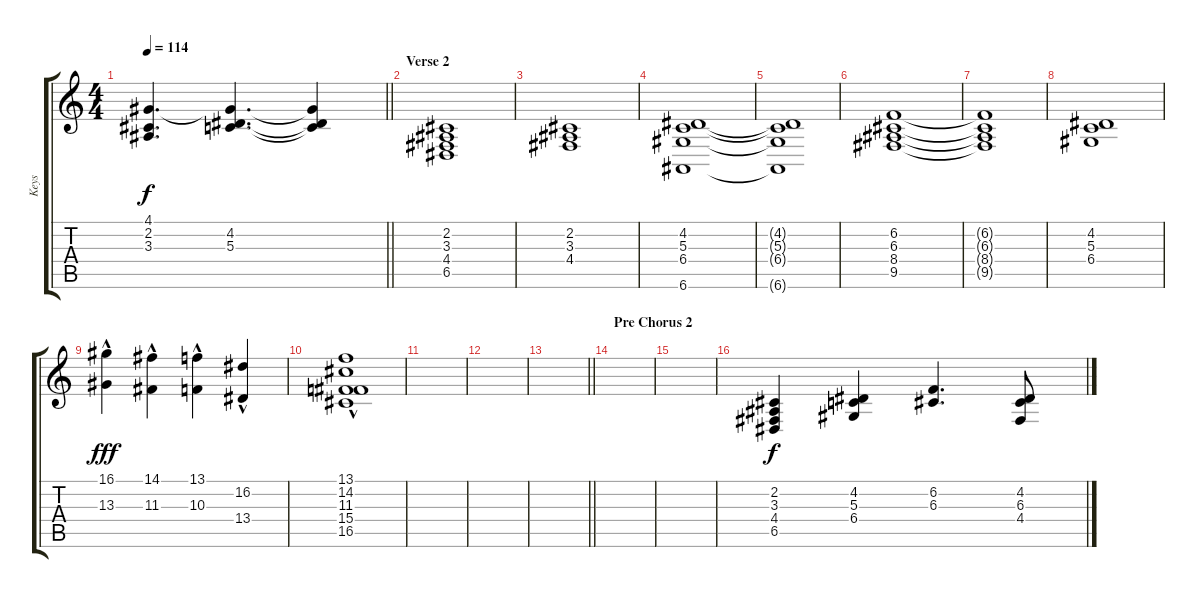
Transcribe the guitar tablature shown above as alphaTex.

\track ("Keys" "Keys") {instrument electricpiano1 bank 255}
\staff {score tabs}
\tuning (E4 B3 G3 D3 A2 E2) {hide}
\ts (4 4)
\tempo 114
\clef g2
\barLineRight lightlight
\ks c
(4.1 2.2 3.3).4{d dy f} (4.1{t} 4.2 5.3).4{d} (4.1{t} 4.2{t} 5.3{t}).4 |
\section ("" "Verse 2")
(2.2 3.3 4.4 6.5).1 |
(2.2 3.3 4.4).1 |
(4.2 5.3 6.4 6.6).1 |
(4.2{t} 5.3{t} 6.4{t} 6.6{t}).1 |
(6.2 6.3 8.4 9.5).1 |
(6.2{t} 6.3{t} 8.4{t} 9.5{t}).1 |
(4.2 5.3 6.4).1 |
(16.1{hac} 13.3{hac}).4{dy fff} (14.1{hac} 11.3{hac}).4 (13.1{hac} 10.3{hac}).4 (16.2{hac} 13.4{hac}).4 |
(13.1{hac} 14.2 11.3 15.4{hac} 16.5).1 |
|
|
\barLineRight lightlight
|
\section ("" "Pre Chorus 2")
|
|
(2.2 3.3 4.4 6.5).4{dy f} (4.2 5.3 6.4).4 (6.2 6.3).4{d} (4.2 6.3 4.4).8
